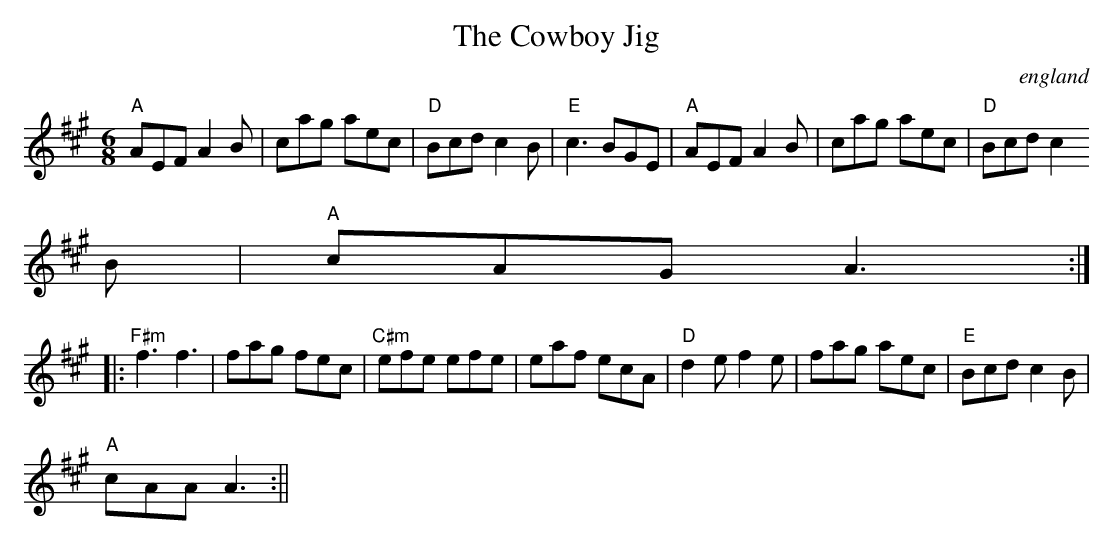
X:1
T:Cowboy Jig, The
O:england
M:6/8
L:1/8
K:A
"A"AEF A2 B|cag aec|"D"Bcd c2 B|"E"c3 BGE|"A"AEF A2 B|cag aec|"D"Bcd c2
B|"A"cAG A3:|
|:"F#m"f3 f3|fag fec|"C#m"efe efe|eaf ecA|"D"d2e f2e|fag aec|"E"Bcd c2B|
"A"cAA A3:||
